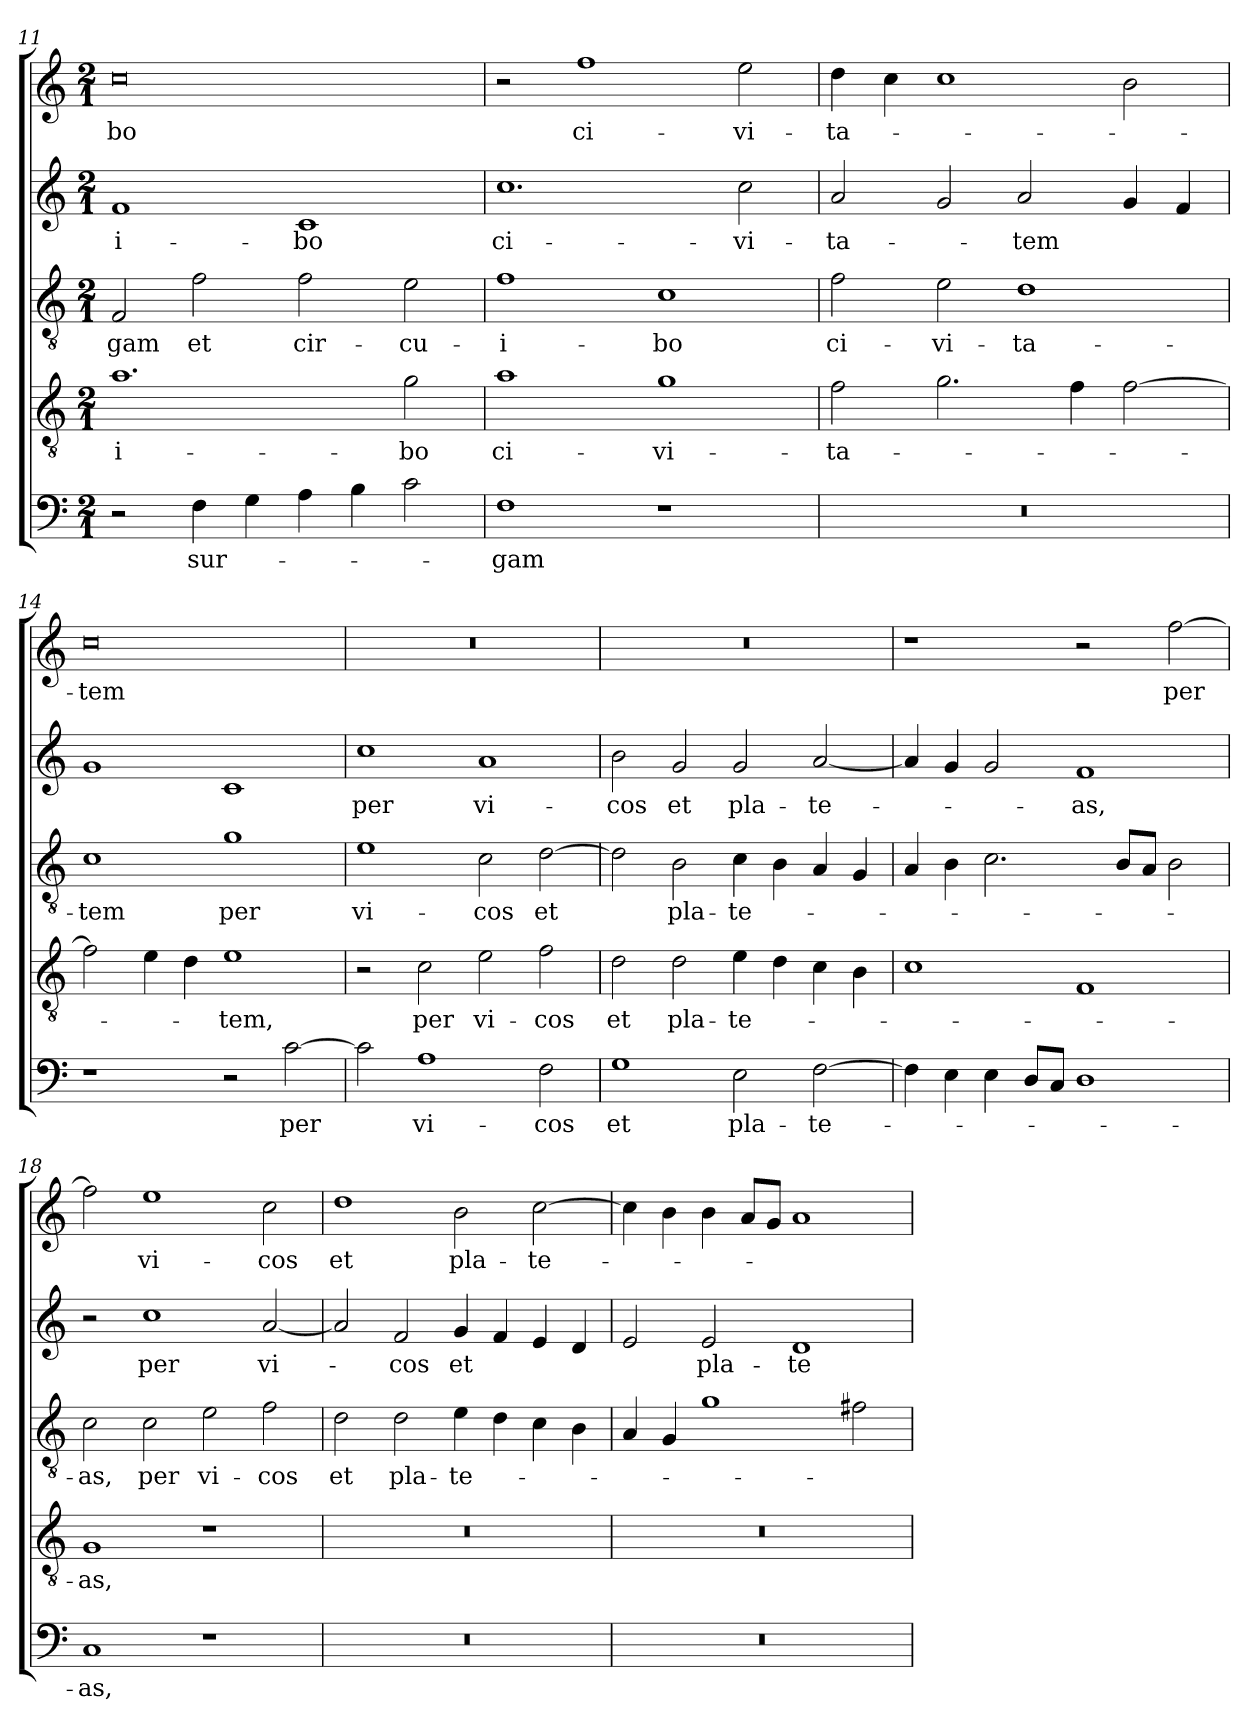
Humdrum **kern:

**kern	**text	**kern	**text	**kern	**text	**kern	**text	**kern	**text
*part5	*part5	*part4	*part4	*part3	*part3	*part2	*part2	*part1	*part1
*staff5	*staff5	*staff4	*staff4	*staff3	*staff3	*staff2	*staff2	*staff1	*staff1
*clefF4	*	*clefGv2	*	*clefGv2	*	*clefG2	*	*clefG2	*
*k[]	*	*k[]	*	*k[]	*	*k[]	*	*k[]	*
*C:	*	*C:	*	*C:	*	*C:	*	*C:	*
*M2/1	*	*M2/1	*	*M2/1	*	*M2/1	*	*M2/1	*
=11	=11	=11	=11	=11	=11	=11	=11	=11	=11
!	!	!	!LO:LY:b	!	!LO:LY:b	!	!LO:LY:b	!	!LO:LY:b
2r	.	1.a	-i-	2F/	-gam	1f	-i-	0cc	-bo
!	!LO:LY:b	!	!	!	!LO:LY:b	!	!	!	!
4F\	sur-	.	.	2f\	et	.	.	.	.
4G\	.	.	.	.	.	.	.	.	.
!	!	!	!	!	!LO:LY:b	!	!LO:LY:b	!	!
4A\	.	.	.	2f\	cir-	1c	-bo	.	.
4B\	.	.	.	.	.	.	.	.	.
!	!	!	!LO:LY:b	!	!LO:LY:b	!	!	!	!
2c\	.	2g\	-bo	2e\	-cu-	.	.	.	.
=12	=12	=12	=12	=12	=12	=12	=12	=12	=12
!	!LO:LY:b	!	!LO:LY:b	!	!LO:LY:b	!	!LO:LY:b	!	!
1F	-gam	1a	ci-	1f	-i-	1.cc	ci-	2r	.
!	!	!	!	!	!	!	!	!	!LO:LY:b
.	.	.	.	.	.	.	.	1ff	ci-
!	!	!	!LO:LY:b	!	!LO:LY:b	!	!	!	!
1r	.	1g	-vi-	1c	-bo	.	.	.	.
!	!	!	!	!	!	!	!LO:LY:b	!	!LO:LY:b
.	.	.	.	.	.	2cc\	-vi-	2ee\	-vi-
!!LO:LB:g=z
=13	=13	=13	=13	=13	=13	=13	=13	=13	=13
!	!	!	!LO:LY:b	!	!LO:LY:b	!	!LO:LY:b	!	!LO:LY:b
0r	.	2f\	-ta-	2f\	ci-	2a/	-ta-	4dd\	-ta-
.	.	.	.	.	.	.	.	4cc\	.
!	!	!	!	!	!LO:LY:b	!	!	!	!
.	.	2.g\	.	2e\	-vi-	2g/	.	1cc	.
!	!	!	!	!	!LO:LY:b	!	!LO:LY:b	!	!
.	.	.	.	1d	-ta-	2a/	-tem	.	.
.	.	4f\	.	.	.	.	.	.	.
.	.	[2f\	.	.	.	4g/	.	2b\	.
.	.	.	.	.	.	4f/	.	.	.
=14	=14	=14	=14	=14	=14	=14	=14	=14	=14
!	!	!	!	!	!LO:LY:b	!	!	!	!LO:LY:b
1r	.	2f\]	.	1c	-tem	1g	.	0cc	-tem
.	.	4e\	.	.	.	.	.	.	.
.	.	4d\	.	.	.	.	.	.	.
!	!	!	!LO:LY:b	!	!LO:LY:b	!	!	!	!
2r	.	1e	-tem,	1g	per	1c	.	.	.
!	!LO:LY:b	!	!	!	!	!	!	!	!
[2c\	per	.	.	.	.	.	.	.	.
=15	=15	=15	=15	=15	=15	=15	=15	=15	=15
!	!	!	!	!	!LO:LY:b	!	!LO:LY:b	!	!
2c\]	.	2r	.	1e	vi-	1cc	per	0r	.
!	!LO:LY:b	!	!LO:LY:b	!	!	!	!	!	!
1A	vi-	2c\	per	.	.	.	.	.	.
!	!	!	!LO:LY:b	!	!LO:LY:b	!	!LO:LY:b	!	!
.	.	2e\	vi-	2c\	-cos	1a	vi-	.	.
!	!LO:LY:b	!	!LO:LY:b	!	!LO:LY:b	!	!	!	!
2F\	-cos	2f\	-cos	[2d\	et	.	.	.	.
=16	=16	=16	=16	=16	=16	=16	=16	=16	=16
!	!LO:LY:b	!	!LO:LY:b	!	!	!	!LO:LY:b	!	!
1G	et	2d\	et	2d\]	.	2b\	-cos	0r	.
!	!	!	!LO:LY:b	!	!LO:LY:b	!	!LO:LY:b	!	!
.	.	2d\	pla-	2B\	pla-	2g/	et	.	.
!	!LO:LY:b	!	!LO:LY:b	!	!LO:LY:b	!	!LO:LY:b	!	!
2E\	pla-	4e\	-te-	4c\	-te-	2g/	pla-	.	.
.	.	4d\	.	4B\	.	.	.	.	.
!	!LO:LY:b	!	!	!	!	!	!LO:LY:b	!	!
[2F\	-te-	4c\	.	4A/	.	[2a/	-te-	.	.
.	.	4B\	.	4G/	.	.	.	.	.
=17	=17	=17	=17	=17	=17	=17	=17	=17	=17
4F\]	.	1c	.	4A/	.	4a/]	.	1r	.
4E\	.	.	.	4B\	.	4g/	.	.	.
4E\	.	.	.	2.c\	.	2g/	.	.	.
8D/L	.	.	.	.	.	.	.	.	.
8C/J	.	.	.	.	.	.	.	.	.
!	!	!	!	!	!	!	!LO:LY:b	!	!
1D	.	1F	.	.	.	1f	-as,	2r	.
.	.	.	.	8B/L	.	.	.	.	.
.	.	.	.	8A/J	.	.	.	.	.
!	!	!	!	!	!	!	!	!	!LO:LY:b
.	.	.	.	2B\	.	.	.	[2ff\	per
=18	=18	=18	=18	=18	=18	=18	=18	=18	=18
!	!LO:LY:b	!	!LO:LY:b	!	!LO:LY:b	!	!	!	!
1C	-as,	1G	-as,	2c\	-as,	2r	.	2ff\]	.
!	!	!	!	!	!LO:LY:b	!	!LO:LY:b	!	!LO:LY:b
.	.	.	.	2c\	per	1cc	per	1ee	vi-
!	!	!	!	!	!LO:LY:b	!	!	!	!
1r	.	1r	.	2e\	vi-	.	.	.	.
!	!	!	!	!	!LO:LY:b	!	!LO:LY:b	!	!LO:LY:b
.	.	.	.	2f\	-cos	[2a/	vi-	2cc\	-cos
!!LO:LB:g=z
=19	=19	=19	=19	=19	=19	=19	=19	=19	=19
!	!	!	!	!	!LO:LY:b	!	!	!	!LO:LY:b
0r	.	0r	.	2d\	et	2a/]	.	1dd	et
!	!	!	!	!	!LO:LY:b	!	!LO:LY:b	!	!
.	.	.	.	2d\	pla-	2f/	-cos	.	.
!	!	!	!	!	!LO:LY:b	!	!LO:LY:b	!	!LO:LY:b
.	.	.	.	4e\	-te-	4g/	et	2b\	pla-
.	.	.	.	4d\	.	4f/	.	.	.
!	!	!	!	!	!	!	!	!	!LO:LY:b
.	.	.	.	4c\	.	4e/	.	[2cc\	-te-
.	.	.	.	4B\	.	4d/	.	.	.
=20	=20	=20	=20	=20	=20	=20	=20	=20	=20
0r	.	0r	.	4A/	.	2e/	.	4cc\]	.
.	.	.	.	4G/	.	.	.	4b\	.
!	!	!	!	!	!	!	!LO:LY:b	!	!
.	.	.	.	1g	.	2e/	pla-	4b\	.
.	.	.	.	.	.	.	.	8a/L	.
.	.	.	.	.	.	.	.	8g/J	.
!	!	!	!	!	!	!	!LO:LY:b	!	!
.	.	.	.	.	.	1d	-te-	1a	.
.	.	.	.	2f#\	.	.	.	.	.
=	=	=	=	=	=	=	=	=	=
*-	*-	*-	*-	*-	*-	*-	*-	*-	*-
